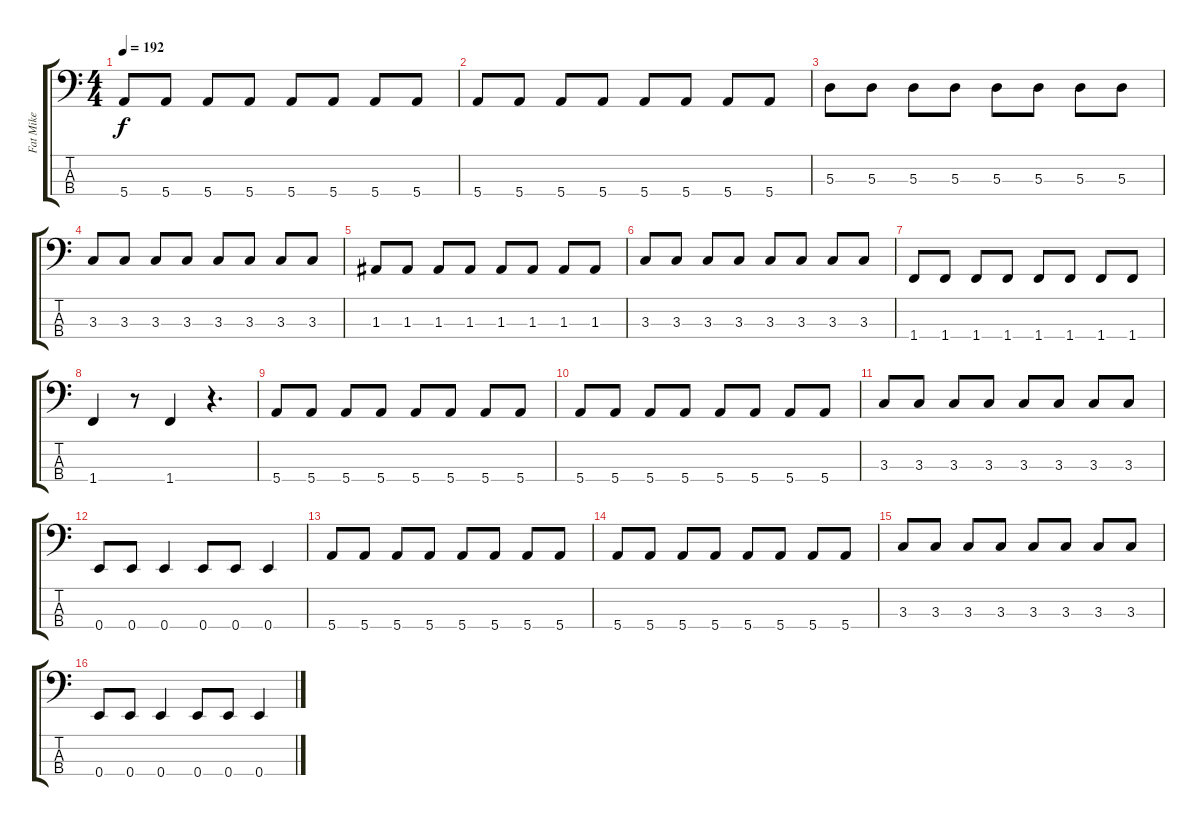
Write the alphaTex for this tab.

\track ("Fat Mike" "Fat Mike") {instrument electricbasspick}
\staff {score tabs}
\tuning (G2 D2 A1 E1) {hide}
\ts (4 4)
\tempo 192
\clef f4
\ks c
5.4.8{dy f} 5.4.8 5.4.8 5.4.8 5.4.8 5.4.8 5.4.8 5.4.8 |
5.4.8 5.4.8 5.4.8 5.4.8 5.4.8 5.4.8 5.4.8 5.4.8 |
5.3.8 5.3.8 5.3.8 5.3.8 5.3.8 5.3.8 5.3.8 5.3.8 |
3.3.8 3.3.8 3.3.8 3.3.8 3.3.8 3.3.8 3.3.8 3.3.8 |
1.3.8 1.3.8 1.3.8 1.3.8 1.3.8 1.3.8 1.3.8 1.3.8 |
3.3.8 3.3.8 3.3.8 3.3.8 3.3.8 3.3.8 3.3.8 3.3.8 |
1.4.8 1.4.8 1.4.8 1.4.8 1.4.8 1.4.8 1.4.8 1.4.8 |
1.4.4 r.8 1.4.4 r.4{d} |
5.4.8 5.4.8 5.4.8 5.4.8 5.4.8 5.4.8 5.4.8 5.4.8 |
5.4.8 5.4.8 5.4.8 5.4.8 5.4.8 5.4.8 5.4.8 5.4.8 |
3.3.8 3.3.8 3.3.8 3.3.8 3.3.8 3.3.8 3.3.8 3.3.8 |
0.4.8 0.4.8 0.4.4 0.4.8 0.4.8 0.4.4 |
5.4.8 5.4.8 5.4.8 5.4.8 5.4.8 5.4.8 5.4.8 5.4.8 |
5.4.8 5.4.8 5.4.8 5.4.8 5.4.8 5.4.8 5.4.8 5.4.8 |
3.3.8 3.3.8 3.3.8 3.3.8 3.3.8 3.3.8 3.3.8 3.3.8 |
0.4.8 0.4.8 0.4.4 0.4.8 0.4.8 0.4.4
